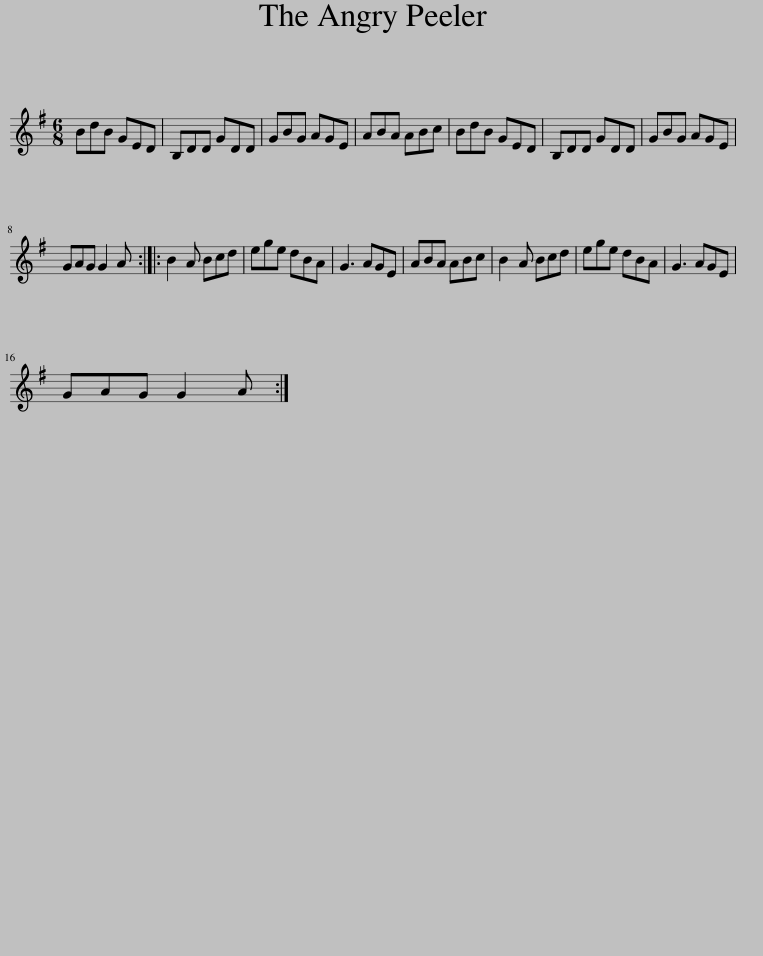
X:1
L:1/8
M:6/8
I:linebreak $
K:G
V:1 treble
V:1
 BdB GED | B,DD GDD | GBG AGE | ABA ABc | BdB GED | %5
 B,DD GDD | GBG AGE |$ GAG G2 A :: B2 A Bcd | ege dBA | %10
 G3 AGE | ABA ABc | B2 A Bcd | ege dBA | G3 AGE |$ %15
 GAG G2 A :| %16
